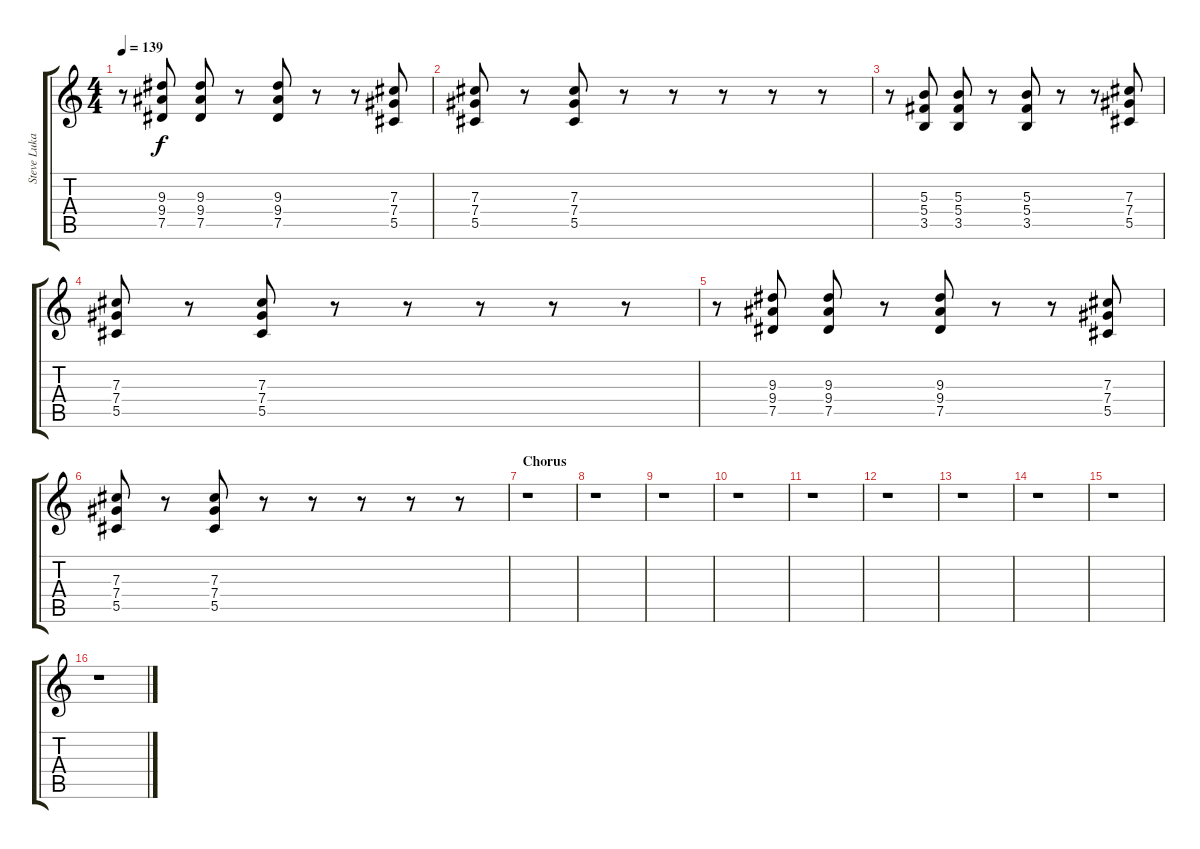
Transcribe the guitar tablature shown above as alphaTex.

\track ("Steve Lukather (Lead)" "Steve Luka") {instrument distortionguitar}
\staff {score tabs}
\tuning (Eb4 Bb3 Gb3 Db3 Ab2 Eb2) {hide}
\ts (4 4)
\tempo 139
\clef g2
\ks c
r.8{dy f} (9.3 9.4 7.5).8 (9.3 9.4 7.5).8 r.8 (9.3 9.4 7.5).8 r.8 r.8 (7.3 7.4 5.5).8 |
(7.3 7.4 5.5).8 r.8 (7.3 7.4 5.5).8 r.8 r.8 r.8 r.8 r.8 |
r.8 (5.3 5.4 3.5).8 (5.3 5.4 3.5).8 r.8 (5.3 5.4 3.5).8 r.8 r.8 (7.3 7.4 5.5).8 |
(7.3 7.4 5.5).8 r.8 (7.3 7.4 5.5).8 r.8 r.8 r.8 r.8 r.8 |
r.8 (9.3 9.4 7.5).8 (9.3 9.4 7.5).8 r.8 (9.3 9.4 7.5).8 r.8 r.8 (7.3 7.4 5.5).8 |
(7.3 7.4 5.5).8 r.8 (7.3 7.4 5.5).8 r.8 r.8 r.8 r.8 r.8 |
\section ("" "Chorus")
r.1 |
r.1 |
r.1 |
r.1 |
r.1 |
r.1 |
r.1 |
r.1 |
r.1 |
r.1
